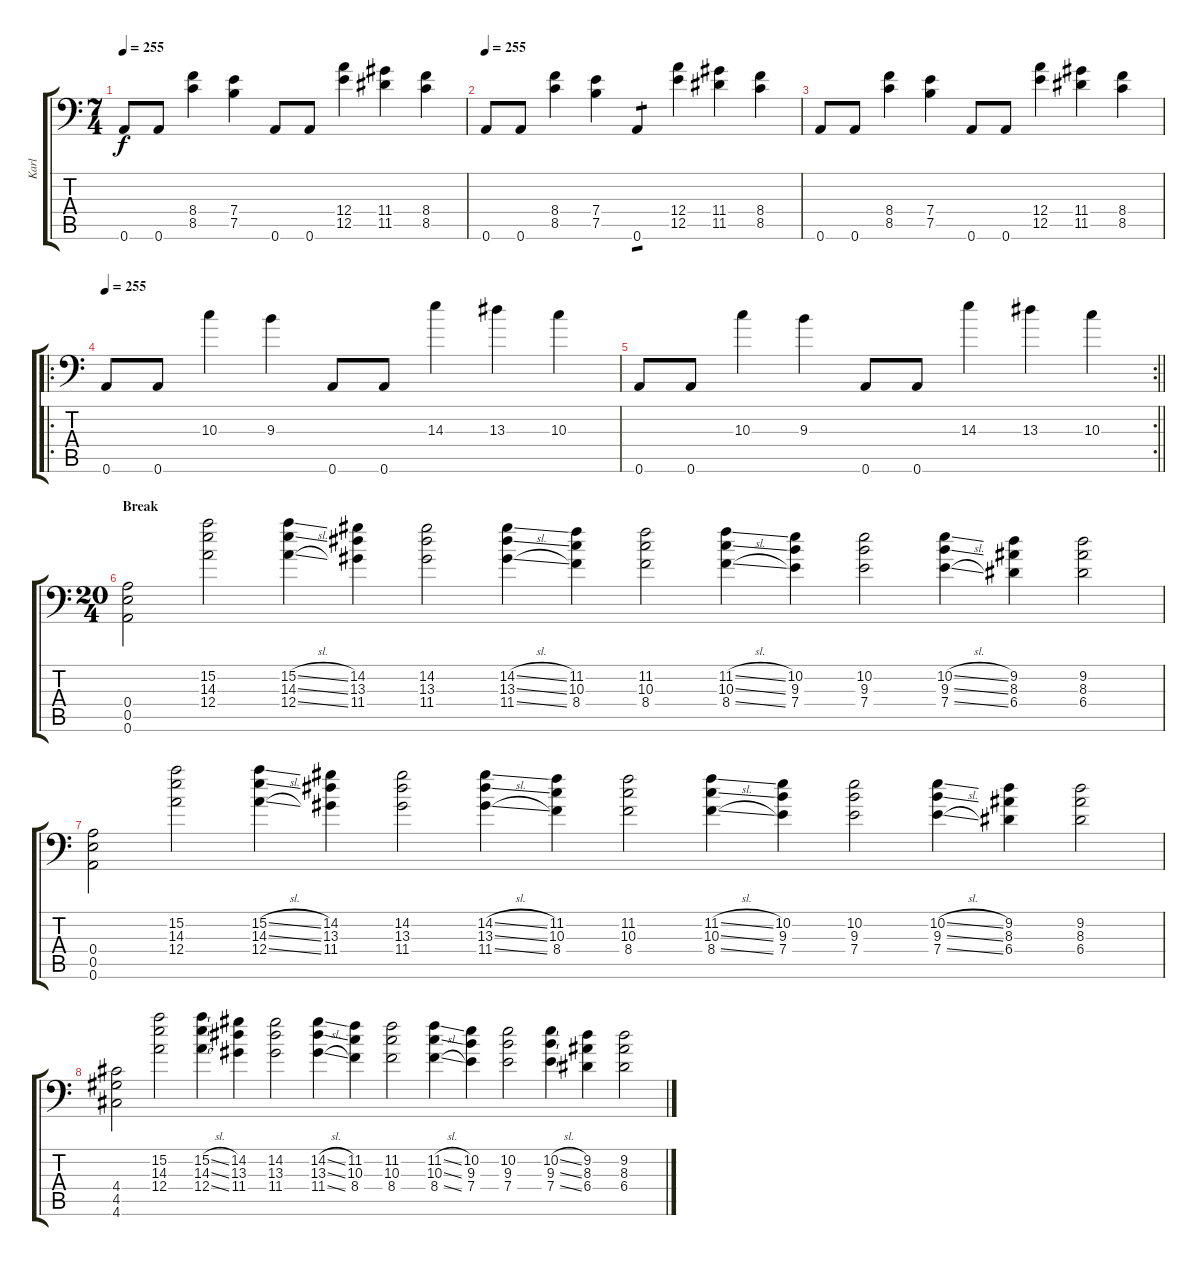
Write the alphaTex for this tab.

\track ("Karl" "Karl") {instrument distortionguitar}
\staff {score tabs}
\tuning (B3 Gb3 D3 A2 E2 A1) {hide}
\ts (7 4)
\tempo 255
\clef f4
\ks c
0.6.8{dy f} 0.6.8 (8.4 8.5).4 (7.4 7.5).4 0.6.8 0.6.8 (12.4 12.5).4 (11.4 11.5).4 (8.4 8.5).4 |
\tempo 255
0.6.8 0.6.8 (8.4 8.5).4 (7.4 7.5).4 0.6.4{tp 1} (12.4 12.5).4 (11.4 11.5).4 (8.4 8.5).4 |
0.6.8 0.6.8 (8.4 8.5).4 (7.4 7.5).4 0.6.8 0.6.8 (12.4 12.5).4 (11.4 11.5).4 (8.4 8.5).4 |
\ro
\tempo 255
0.6.8 0.6.8 10.3.4 9.3.4 0.6.8 0.6.8 14.3.4 13.3.4 10.3.4 |
\rc 2
\barLineRight lightlight
0.6.8 0.6.8 10.3.4 9.3.4 0.6.8 0.6.8 14.3.4 13.3.4 10.3.4 |
\ts (20 4)
\section ("" "Break")
(0.4 0.5 0.6).2 (15.2 14.3 12.4).2 (15.2{sl} 14.3{sl} 12.4{sl}).4 (14.2 13.3 11.4).4 (14.2 13.3 11.4).2 (14.2{sl} 13.3{sl} 11.4{sl}).4 (11.2 10.3 8.4).4 (11.2 10.3 8.4).2 (11.2{sl} 10.3{sl} 8.4{sl}).4 (10.2 9.3 7.4).4 (10.2 9.3 7.4).2 (10.2{sl} 9.3{sl} 7.4{sl}).4 (9.2 8.3 6.4).4 (9.2 8.3 6.4).2 |
(0.4 0.5 0.6).2 (15.2 14.3 12.4).2 (15.2{sl} 14.3{sl} 12.4{sl}).4 (14.2 13.3 11.4).4 (14.2 13.3 11.4).2 (14.2{sl} 13.3{sl} 11.4{sl}).4 (11.2 10.3 8.4).4 (11.2 10.3 8.4).2 (11.2{sl} 10.3{sl} 8.4{sl}).4 (10.2 9.3 7.4).4 (10.2 9.3 7.4).2 (10.2{sl} 9.3{sl} 7.4{sl}).4 (9.2 8.3 6.4).4 (9.2 8.3 6.4).2 |
(4.4 4.5 4.6).2 (15.2 14.3 12.4).2 (15.2{sl} 14.3{sl} 12.4{sl}).4 (14.2 13.3 11.4).4 (14.2 13.3 11.4).2 (14.2{sl} 13.3{sl} 11.4{sl}).4 (11.2 10.3 8.4).4 (11.2 10.3 8.4).2 (11.2{sl} 10.3{sl} 8.4{sl}).4 (10.2 9.3 7.4).4 (10.2 9.3 7.4).2 (10.2{sl} 9.3{sl} 7.4{sl}).4 (9.2 8.3 6.4).4 (9.2 8.3 6.4).2
